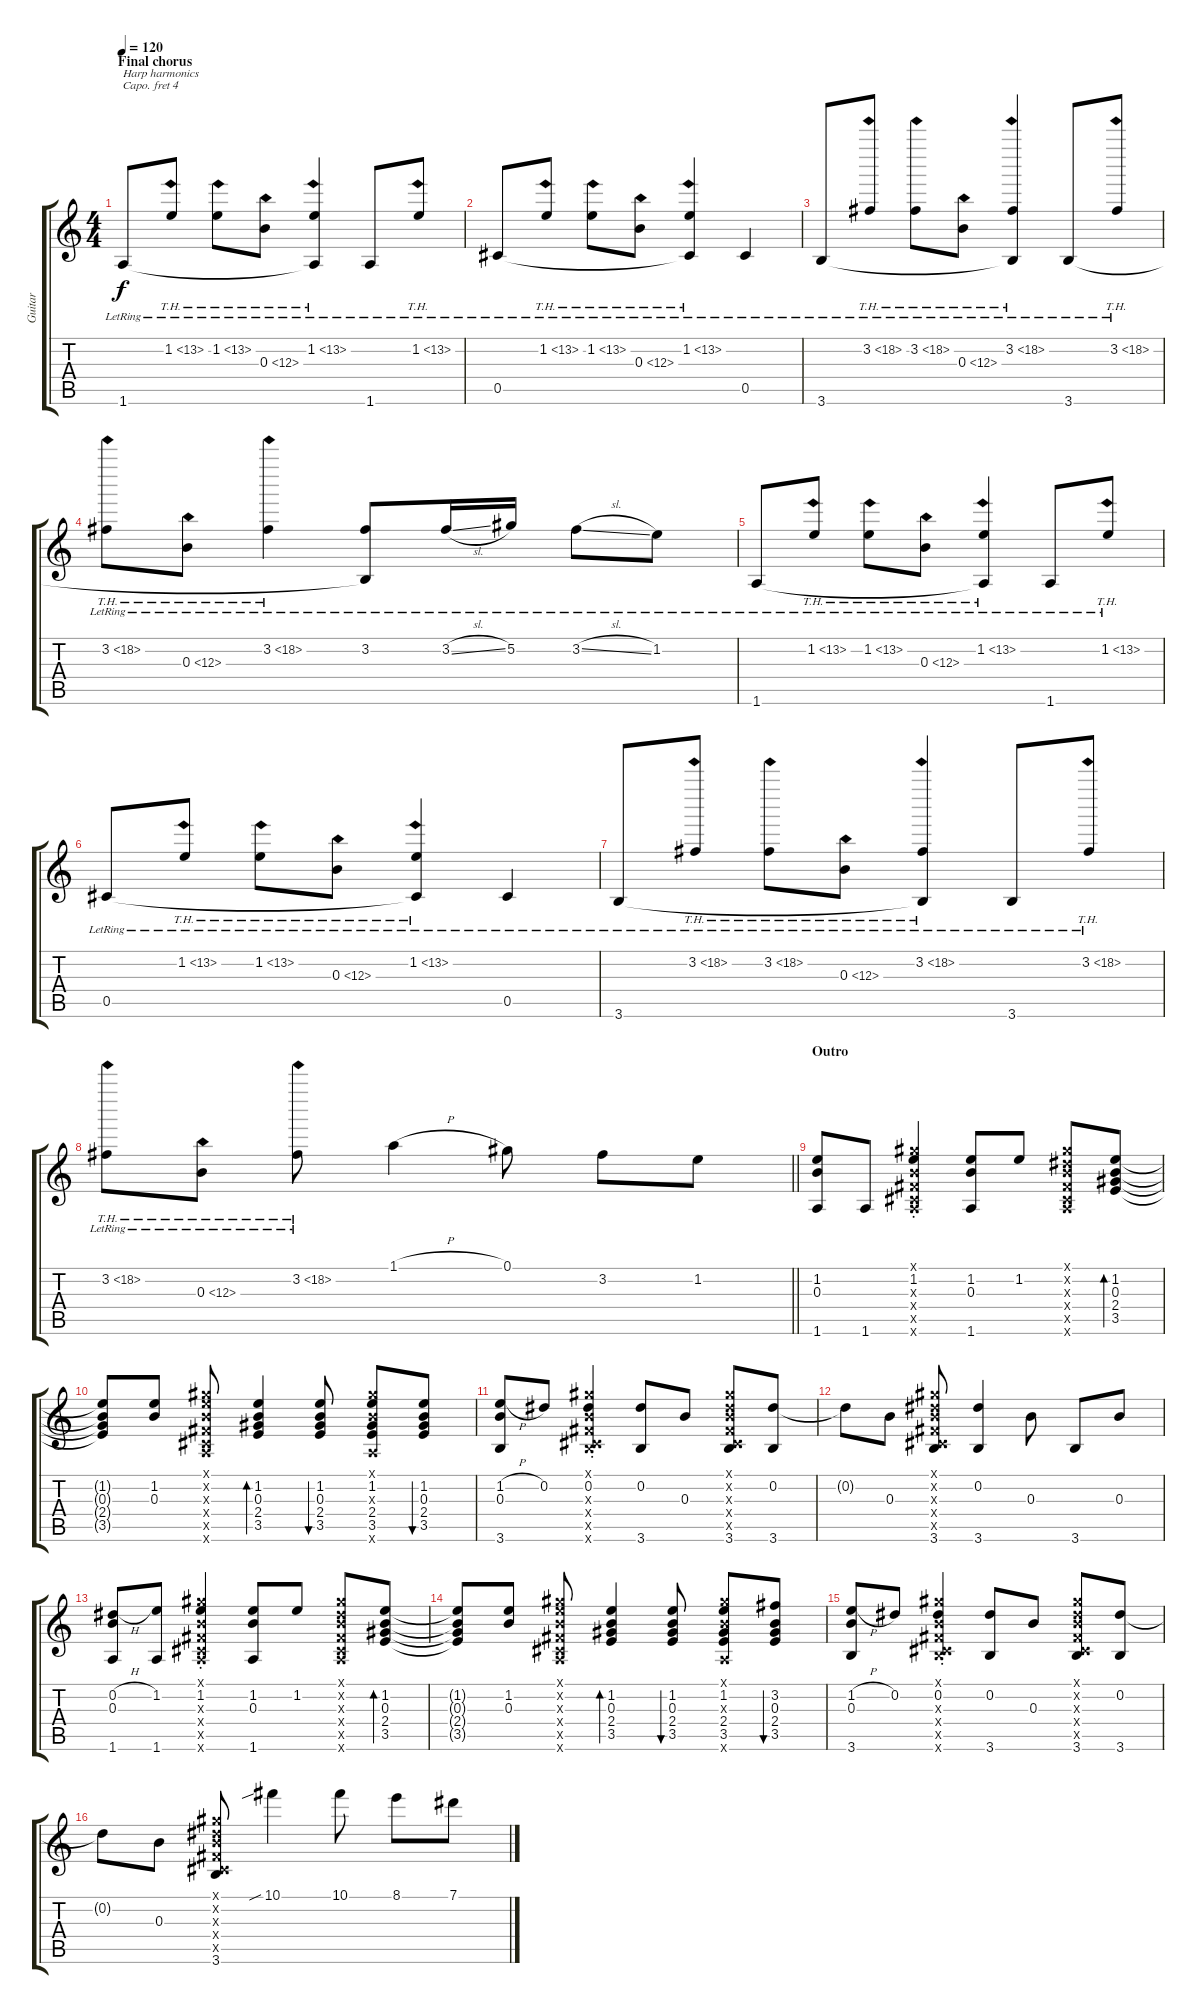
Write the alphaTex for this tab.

\track ("Guitar" "Guitar") {instrument acousticguitarsteel}
\staff {score tabs}
\capo 4
\tuning (E4 B3 G3 D3 A2 E2) {hide}
\ts (4 4)
\section ("" "Final chorus")
\tempo 120
\clef g2
\ks c
1.6{lr}.8{txt "Harp harmonics" dy f} 1.2{th 12 lr}.8 1.2{th 12 lr}.8 0.3{th 12 lr}.8 (1.2{th 12 lr} 1.6{t}).4 1.6{lr}.8 1.2{th 12 lr}.8 |
0.5{lr}.8 1.2{th 12 lr}.8 1.2{th 12 lr}.8 0.3{th 12 lr}.8 (1.2{th 12 lr} 0.5{t}).4 0.5{lr}.4 |
3.6{lr}.8 3.2{th 15 lr}.8 3.2{th 15 lr}.8 0.3{th 12 lr}.8 (3.2{th 15 lr} 3.6{t}).4 3.6{lr}.8 3.2{th 15 lr}.8 |
3.2{th 15 lr}.8 0.3{th 12 lr}.8 3.2{th 15 lr}.4 (3.2{lr} 3.6{t}).8 3.2{sl lr}.16 5.2{lr}.16 3.2{sl lr}.8 1.2{lr}.8 |
1.6{lr}.8 1.2{th 12 lr}.8 1.2{th 12 lr}.8 0.3{th 12 lr}.8 (1.2{th 12 lr} 1.6{t}).4 1.6{lr}.8 1.2{th 12 lr}.8 |
0.5{lr}.8 1.2{th 12 lr}.8 1.2{th 12 lr}.8 0.3{th 12 lr}.8 (1.2{th 12 lr} 0.5{t}).4 0.5{lr}.4 |
3.6{lr}.8 3.2{th 15 lr}.8 3.2{th 15 lr}.8 0.3{th 12 lr}.8 (3.2{th 15 lr} 3.6{t}).4 3.6{lr}.8 3.2{th 15 lr}.8 |
\barLineRight lightlight
3.2{th 15 lr}.8 0.3{th 12 lr}.8 3.2{th 15 lr}.8 1.1{h}.4 0.1.8 3.2.8 1.2.8 |
\section ("" "Outro")
(1.2 0.3 1.6).8 1.6.8 (0.1{x} 1.2{st} 0.3{x} 0.4{x} 0.5{x} 1.6{x}).4 (1.2 0.3 1.6).8 1.2.8 (0.1{x} 0.2{x} 0.3{x} 0.4{x} 0.5{x} 1.6{x}).8 (1.2 0.3 2.4 3.5).8{bd 60} |
(1.2{t} 0.3{t} 2.4{t} 3.5{t}).8 (1.2 0.3).8 (0.1{x} 1.2{x} 0.3{x} 0.4{x} 0.5{x} 1.6{x}).8 (1.2 0.3 2.4 3.5).4{bd 60} (1.2 0.3 2.4 3.5).8{bu 60} (0.1{x} 1.2 0.3{x} 2.4 3.5 1.6{x}).8 (1.2 0.3 2.4 3.5).8{bu 60} |
(1.2{h} 0.3 3.6).8 0.2.8 (0.1{x} 0.2{st} 0.3{x} 0.4{x} 0.5{x} 3.6{x}).4 (0.2 3.6).8 0.3.8 (0.1{x} 0.2{x} 0.3{x} 0.4{x} 0.5{x} 3.6).8 (0.2 3.6).8 |
0.2{t}.8 0.3.8 (0.1{x} 0.2{x} 0.3{x} 0.4{x} 0.5{x} 3.6).8 (0.2 3.6).4 0.3.8 3.6.8 0.3.8 |
(0.2{h} 0.3 1.6).8 (1.2 1.6).8 (0.1{x} 1.2{st} 0.3{x} 0.4{x} 0.5{x} 1.6{x}).4 (1.2 0.3 1.6).8 1.2.8 (0.1{x} 0.2{x} 0.3{x} 0.4{x} 0.5{x} 1.6{x}).8 (1.2 0.3 2.4 3.5).8{bd 60} |
(1.2{t} 0.3{t} 2.4{t} 3.5{t}).8 (1.2 0.3).8 (0.1{x} 1.2{x} 0.3{x} 0.4{x} 0.5{x} 1.6{x}).8 (1.2 0.3 2.4 3.5).4{bd 60} (1.2 0.3 2.4 3.5).8{bu 60} (0.1{x} 1.2 0.3{x} 2.4 3.5 1.6{x}).8 (3.2 0.3 2.4 3.5).8{bu 60} |
(1.2{h} 0.3 3.6).8 0.2.8 (0.1{x} 0.2{st} 0.3{x} 0.4{x} 0.5{x} 3.6{x}).4 (0.2 3.6).8 0.3.8 (0.1{x} 0.2{x} 0.3{x} 0.4{x} 0.5{x} 3.6).8 (0.2 3.6).8 |
0.2{t}.8 0.3.8 (0.1{x} 0.2{x} 0.3{x} 0.4{x} 0.5{x} 3.6).8 10.1{sib}.4 10.1.8 8.1.8 7.1.8
